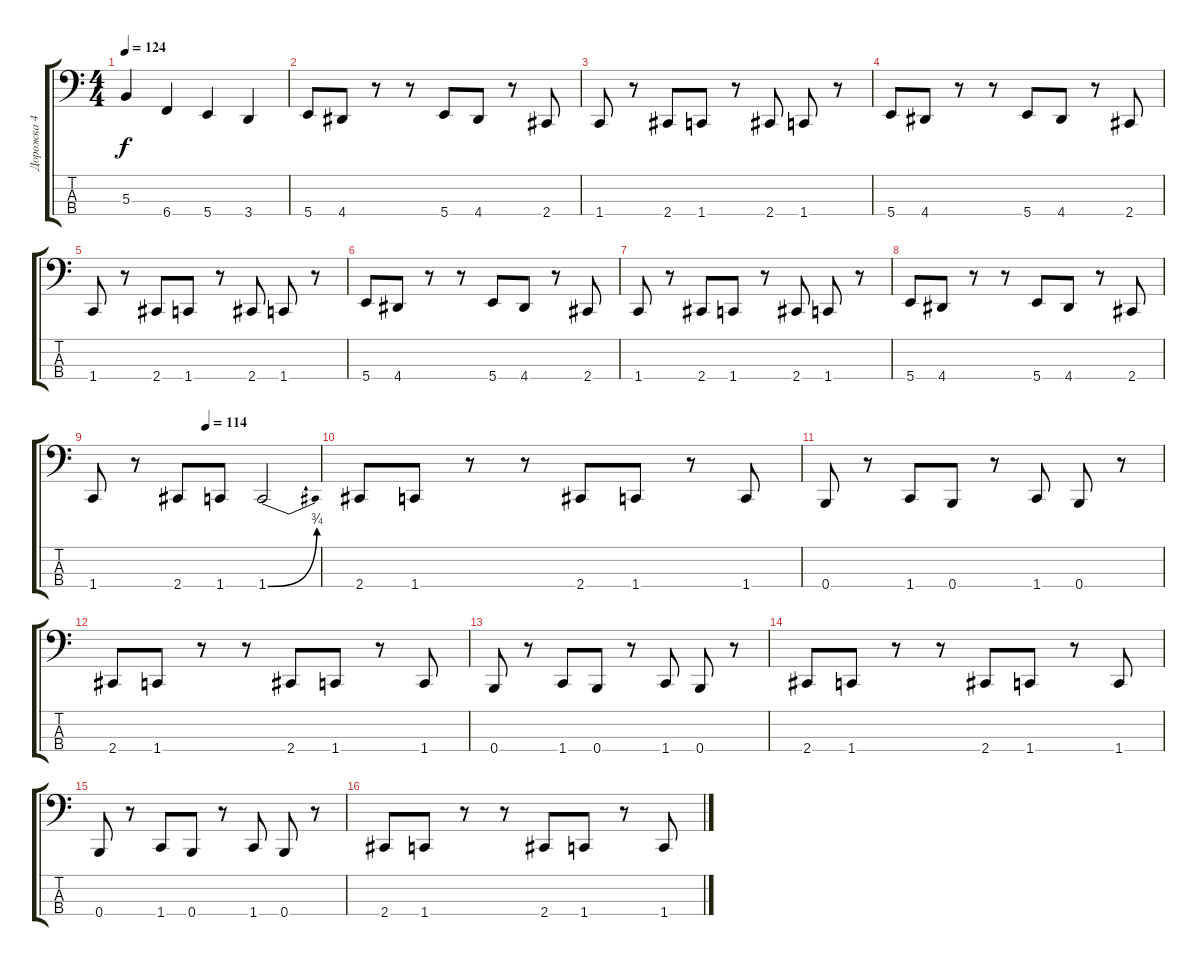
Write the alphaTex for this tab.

\track ("Дорожка 4" "Дорожка 4") {instrument electricbasspick}
\staff {score tabs}
\tuning (E2 B1 Gb1 B0) {hide}
\ts (4 4)
\tempo 124
\clef f4
\ks c
5.3.4{dy f} 6.4.4 5.4.4 3.4.4 |
5.4.8 4.4.8 r.8 r.8 5.4.8 4.4.8 r.8 2.4.8 |
1.4.8 r.8 2.4.8 1.4.8 r.8 2.4.8 1.4.8 r.8 |
5.4.8 4.4.8 r.8 r.8 5.4.8 4.4.8 r.8 2.4.8 |
1.4.8 r.8 2.4.8 1.4.8 r.8 2.4.8 1.4.8 r.8 |
5.4.8 4.4.8 r.8 r.8 5.4.8 4.4.8 r.8 2.4.8 |
1.4.8 r.8 2.4.8 1.4.8 r.8 2.4.8 1.4.8 r.8 |
5.4.8 4.4.8 r.8 r.8 5.4.8 4.4.8 r.8 2.4.8 |
\tempo (114 0.5)
1.4.8 r.8 2.4.8 1.4.8 1.4{be (bend 0 0 60 3)}.2 |
2.4.8 1.4.8 r.8 r.8 2.4.8 1.4.8 r.8 1.4.8 |
0.4.8 r.8 1.4.8 0.4.8 r.8 1.4.8 0.4.8 r.8 |
2.4.8 1.4.8 r.8 r.8 2.4.8 1.4.8 r.8 1.4.8 |
0.4.8 r.8 1.4.8 0.4.8 r.8 1.4.8 0.4.8 r.8 |
2.4.8 1.4.8 r.8 r.8 2.4.8 1.4.8 r.8 1.4.8 |
0.4.8 r.8 1.4.8 0.4.8 r.8 1.4.8 0.4.8 r.8 |
2.4.8 1.4.8 r.8 r.8 2.4.8 1.4.8 r.8 1.4.8
